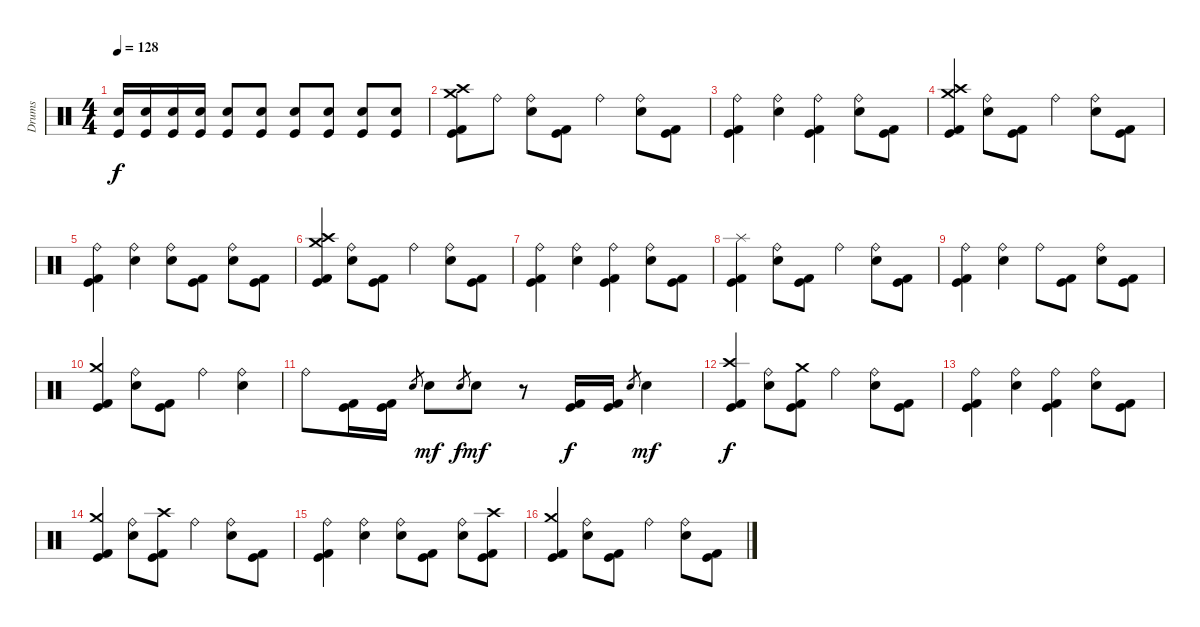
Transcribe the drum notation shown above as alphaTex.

\track ("Drums" "Drums") {instrument percussion}
\staff {score}
\articulation defaults
\ts (4 4)
\tempo 128
\clef neutral
\ks c
("Electric Snare (hit)" "Kick (hit)").16{dy f} ("Electric Snare (hit)" "Kick (hit)").16 ("Electric Snare (hit)" "Kick (hit)").16 ("Electric Snare (hit)" "Kick (hit)").16 ("Electric Snare (hit)" "Kick (hit)").8 ("Electric Snare (hit)" "Kick (hit)").8 ("Electric Snare (hit)" "Kick (hit)").8 ("Electric Snare (hit)" "Kick (hit)").8 ("Electric Snare (hit)" "Kick (hit)").8 ("Electric Snare (hit)" "Kick (hit)").8 |
("Crash medium (hit)" "Crash high (hit)" "Kick (hit) 2" "Kick (hit)").8 "Ride (bell)".8 ("Ride (bell)" "Electric Snare (hit)").8 ("Kick (hit) 2" "Kick (hit)").8 "Ride (bell)".4 ("Ride (bell)" "Electric Snare (hit)").8 ("Kick (hit) 2" "Kick (hit)").8 |
("Ride (bell)" "Kick (hit) 2" "Kick (hit)").4 ("Ride (bell)" "Electric Snare (hit)").4 ("Ride (bell)" "Kick (hit) 2" "Kick (hit)").4 ("Ride (bell)" "Electric Snare (hit)").8 ("Kick (hit) 2" "Kick (hit)").8 |
("Crash medium (hit)" "Crash high (hit)" "Kick (hit) 2" "Kick (hit)").4 ("Ride (bell)" "Electric Snare (hit)").8 ("Kick (hit) 2" "Kick (hit)").8 "Ride (bell)".4 ("Ride (bell)" "Electric Snare (hit)").8 ("Kick (hit) 2" "Kick (hit)").8 |
("Ride (bell)" "Kick (hit) 2" "Kick (hit)").4 ("Ride (bell)" "Electric Snare (hit)").4 ("Ride (bell)" "Electric Snare (hit)").8 ("Kick (hit) 2" "Kick (hit)").8 ("Ride (bell)" "Electric Snare (hit)").8 ("Kick (hit) 2" "Kick (hit)").8 |
("Crash medium (hit)" "Crash high (hit)" "Kick (hit) 2" "Kick (hit)").4 ("Ride (bell)" "Electric Snare (hit)").8 ("Kick (hit) 2" "Kick (hit)").8 "Ride (bell)".4 ("Ride (bell)" "Electric Snare (hit)").8 ("Kick (hit) 2" "Kick (hit)").8 |
("Ride (bell)" "Kick (hit) 2" "Kick (hit)").4 ("Ride (bell)" "Electric Snare (hit)").4 ("Ride (bell)" "Kick (hit) 2" "Kick (hit)").4 ("Ride (bell)" "Electric Snare (hit)").8 ("Kick (hit) 2" "Kick (hit)").8 |
("Splash (hit)" "Kick (hit) 2" "Kick (hit)").4 ("Ride (bell)" "Electric Snare (hit)").8 ("Kick (hit) 2" "Kick (hit)").8 "Ride (bell)".4 ("Ride (bell)" "Electric Snare (hit)").8 ("Kick (hit) 2" "Kick (hit)").8 |
("Ride (bell)" "Kick (hit) 2" "Kick (hit)").4 ("Ride (bell)" "Electric Snare (hit)").4 "Ride (bell)".8 ("Kick (hit) 2" "Kick (hit)").8 ("Ride (bell)" "Electric Snare (hit)").8 ("Kick (hit) 2" "Kick (hit)").8 |
("Crash medium (hit)" "Kick (hit) 2" "Kick (hit)").4 ("Ride (bell)" "Electric Snare (hit)").8 ("Kick (hit) 2" "Kick (hit)").8 "Ride (bell)".4 ("Ride (bell)" "Electric Snare (hit)").4 |
"Ride (bell)".8 ("Kick (hit) 2" "Kick (hit)").16 ("Kick (hit) 2" "Kick (hit)").16 "Electric Snare (hit)".8{gr} "Electric Snare (hit)".8{dy mf} "Electric Snare (hit)".8{gr dy f} "Electric Snare (hit)".8{dy mf} r.8 ("Kick (hit) 2" "Kick (hit)").16{dy f} ("Kick (hit) 2" "Kick (hit)").16 "Electric Snare (hit)".8{gr} "Electric Snare (hit)".4{dy mf} |
("Crash high (hit)" "Kick (hit) 2" "Kick (hit)").4{dy f} ("Ride (bell)" "Electric Snare (hit)").8 ("Crash medium (hit)" "Kick (hit)" "Kick (hit) 2").8 "Ride (bell)".4 ("Ride (bell)" "Electric Snare (hit)").8 ("Kick (hit) 2" "Kick (hit)").8 |
("Ride (bell)" "Kick (hit)" "Kick (hit) 2").4 ("Ride (bell)" "Electric Snare (hit)").4 ("Ride (bell)" "Kick (hit)" "Kick (hit) 2").4 ("Ride (bell)" "Electric Snare (hit)").8 ("Kick (hit) 2" "Kick (hit)").8 |
("Crash medium (hit)" "Kick (hit)" "Kick (hit) 2").4 ("Ride (bell)" "Electric Snare (hit)").8 ("Crash high (hit)" "Kick (hit) 2" "Kick (hit)").8 "Ride (bell)".4 ("Ride (bell)" "Electric Snare (hit)").8 ("Kick (hit) 2" "Kick (hit)").8 |
("Ride (bell)" "Kick (hit) 2" "Kick (hit)").4 ("Ride (bell)" "Electric Snare (hit)").4 ("Ride (bell)" "Electric Snare (hit)").8 ("Kick (hit) 2" "Kick (hit)").8 ("Ride (bell)" "Electric Snare (hit)").8 ("Crash high (hit)" "Kick (hit) 2" "Kick (hit)").8 |
("Crash medium (hit)" "Kick (hit) 2" "Kick (hit)").4 ("Ride (bell)" "Electric Snare (hit)").8 ("Kick (hit) 2" "Kick (hit)").8 "Ride (bell)".4 ("Ride (bell)" "Electric Snare (hit)").8 ("Kick (hit) 2" "Kick (hit)").8
